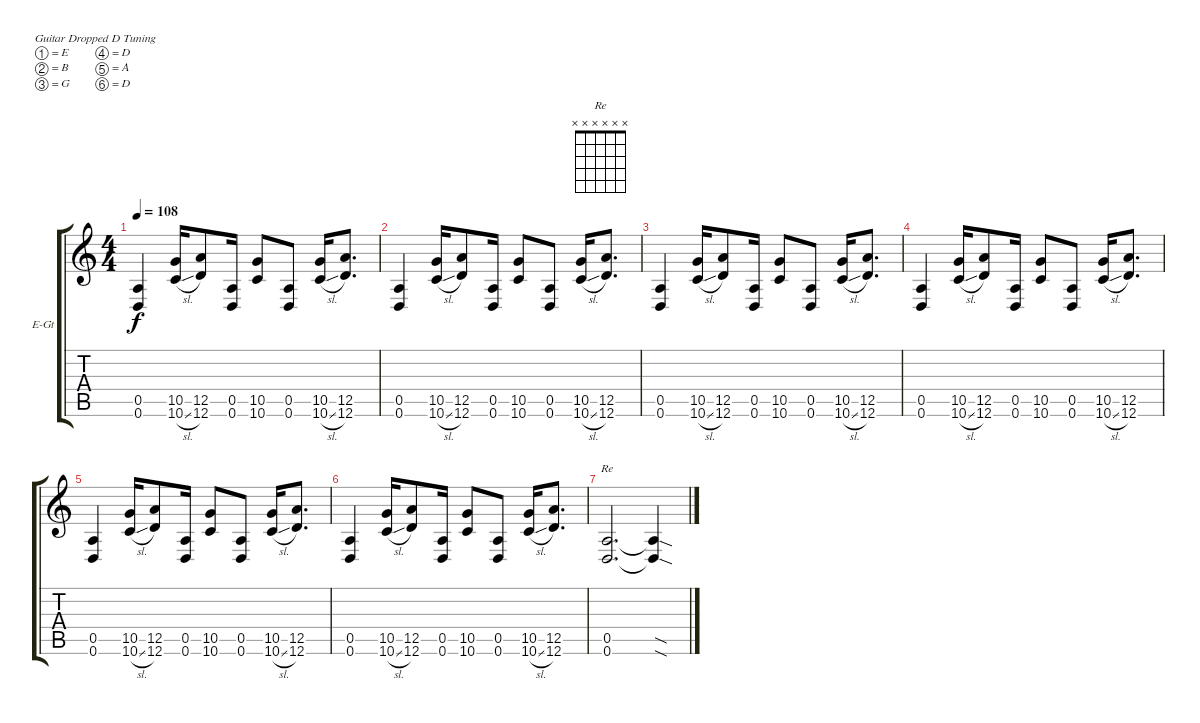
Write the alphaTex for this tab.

\bracketExtendMode groupsimilarinstruments
\firstSystemTrackNameOrientation horizontal
\otherSystemsTrackNameOrientation horizontal
\track ("Chitarra 1" "E-Gt") {instrument overdrivenguitar}
\staff {score tabs}
\tuning (E4 B3 G3 D3 A2 D2)
\chord ("Re" x x x x x x)
\ts (4 4)
\tempo 108
\clef g2
\ks c
(0.5 0.6).4{dy f} (10.5 10.6{sl}).16 (12.5 12.6).8 (0.5 0.6).16 (10.5 10.6).8 (0.5 0.6).8 (10.5 10.6{sl}).16 (12.5 12.6).8{d} |
(0.5 0.6).4 (10.5 10.6{sl}).16 (12.5 12.6).8 (0.5 0.6).16 (10.5 10.6).8 (0.5 0.6).8 (10.5 10.6{sl}).16 (12.5 12.6).8{d} |
(0.5 0.6).4 (10.5 10.6{sl}).16 (12.5 12.6).8 (0.5 0.6).16 (10.5 10.6).8 (0.5 0.6).8 (10.5 10.6{sl}).16 (12.5 12.6).8{d} |
(0.5 0.6).4 (10.5 10.6{sl}).16 (12.5 12.6).8 (0.5 0.6).16 (10.5 10.6).8 (0.5 0.6).8 (10.5 10.6{sl}).16 (12.5 12.6).8{d} |
(0.5 0.6).4 (10.5 10.6{sl}).16 (12.5 12.6).8 (0.5 0.6).16 (10.5 10.6).8 (0.5 0.6).8 (10.5 10.6{sl}).16 (12.5 12.6).8{d} |
(0.5 0.6).4 (10.5 10.6{sl}).16 (12.5 12.6).8 (0.5 0.6).16 (10.5 10.6).8 (0.5 0.6).8 (10.5 10.6{sl}).16 (12.5 12.6).8{d} |
(0.5 0.6).2{d ch "Re"} (0.5{sod t} 0.6{sod t}).4
